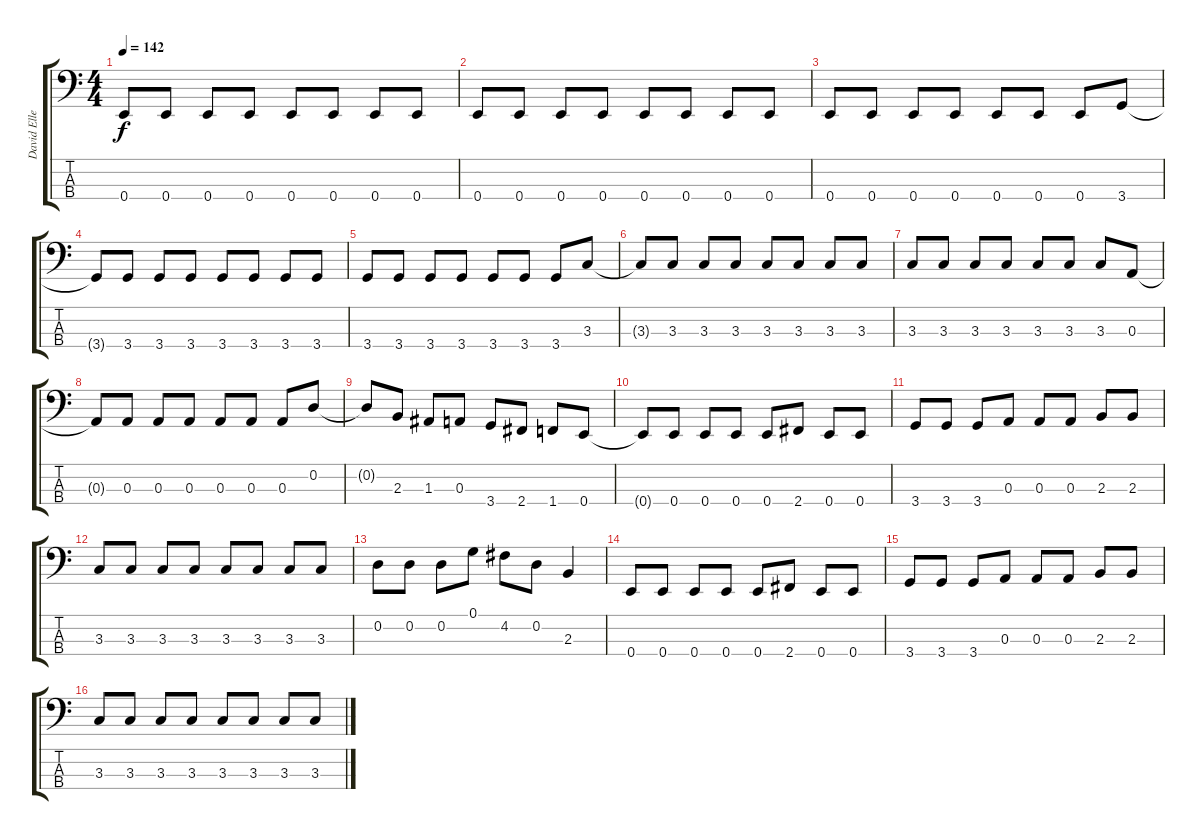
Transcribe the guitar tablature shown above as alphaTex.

\track ("David Ellefson" "David Elle") {instrument electricbasspick}
\staff {score tabs}
\tuning (G2 D2 A1 E1) {hide}
\ts (4 4)
\tempo 142
\clef f4
\ks c
0.4.8{dy f} 0.4.8 0.4.8 0.4.8 0.4.8 0.4.8 0.4.8 0.4.8 |
0.4.8 0.4.8 0.4.8 0.4.8 0.4.8 0.4.8 0.4.8 0.4.8 |
0.4.8 0.4.8 0.4.8 0.4.8 0.4.8 0.4.8 0.4.8 3.4.8 |
3.4{t}.8 3.4.8 3.4.8 3.4.8 3.4.8 3.4.8 3.4.8 3.4.8 |
3.4.8 3.4.8 3.4.8 3.4.8 3.4.8 3.4.8 3.4.8 3.3.8 |
3.3{t}.8 3.3.8 3.3.8 3.3.8 3.3.8 3.3.8 3.3.8 3.3.8 |
3.3.8 3.3.8 3.3.8 3.3.8 3.3.8 3.3.8 3.3.8 0.3.8 |
0.3{t}.8 0.3.8 0.3.8 0.3.8 0.3.8 0.3.8 0.3.8 0.2.8 |
0.2{t}.8 2.3.8 1.3.8 0.3.8 3.4.8 2.4.8 1.4.8 0.4.8 |
0.4{t}.8 0.4.8 0.4.8 0.4.8 0.4.8 2.4.8 0.4.8 0.4.8 |
3.4.8 3.4.8 3.4.8 0.3.8 0.3.8 0.3.8 2.3.8 2.3.8 |
3.3.8 3.3.8 3.3.8 3.3.8 3.3.8 3.3.8 3.3.8 3.3.8 |
0.2.8 0.2.8 0.2.8 0.1.8 4.2.8 0.2.8 2.3.4 |
0.4.8 0.4.8 0.4.8 0.4.8 0.4.8 2.4.8 0.4.8 0.4.8 |
3.4.8 3.4.8 3.4.8 0.3.8 0.3.8 0.3.8 2.3.8 2.3.8 |
3.3.8 3.3.8 3.3.8 3.3.8 3.3.8 3.3.8 3.3.8 3.3.8
